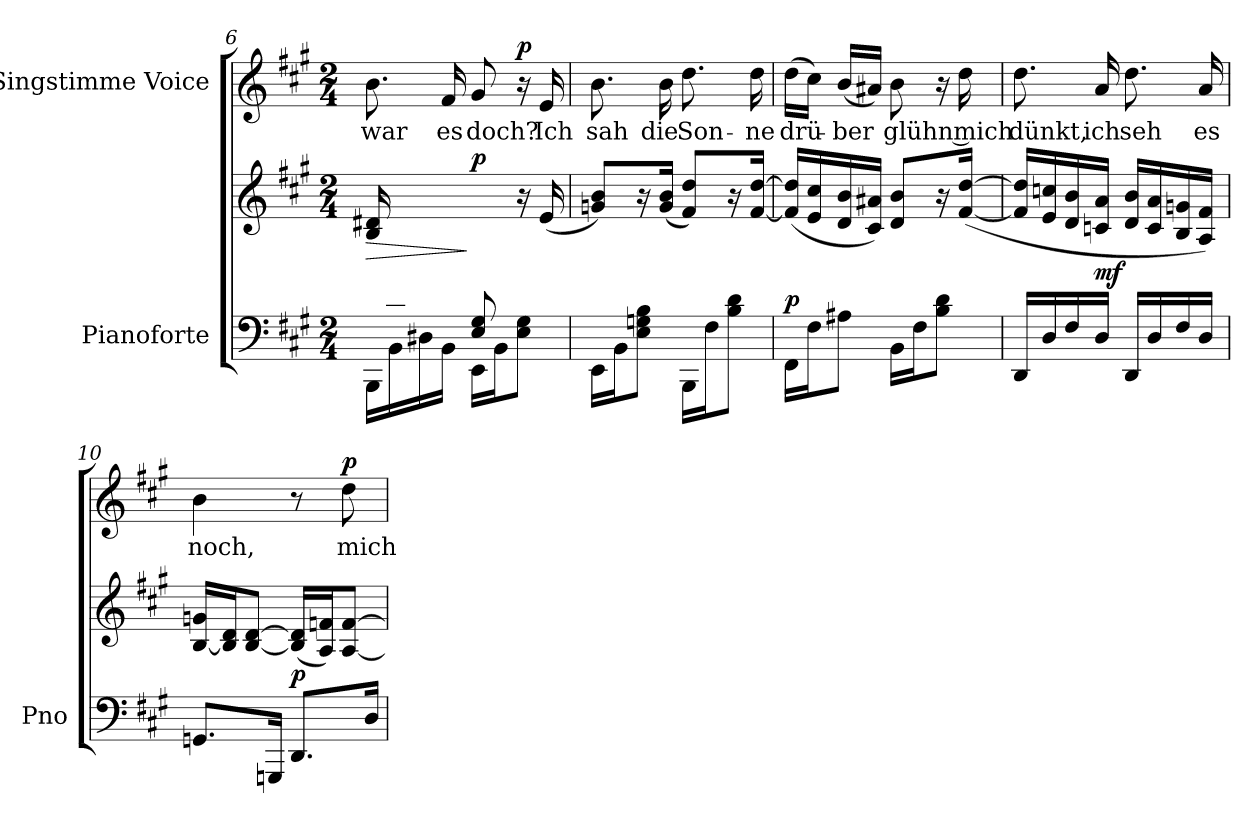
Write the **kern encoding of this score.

**kern	**kern	**dynam	**kern	**text	**dynam
*part2	*part2	*part2	*part1	*part1	*part1
*staff3	*staff2	*staff2/3	*staff1	*staff1	*staff1
*I"Pianoforte	*	*	*I"Singstimme Voice	*	*
*I'Pno	*	*	*	*	*
*clefF4	*clefG2	*	*clefG2	*	*
*k[f#c#g#]	*k[f#c#g#]	*	*k[f#c#g#]	*	*
*M2/4	*M2/4	*	*M2/4	*	*
=6	=6	=6	=6	=6	=6
*^	*	*	*	*	*
!	!	!	!LO:HP:b	!	!LO:LY:b	!
16ryy	16BBB\LL	16B/ 16d#X/LL	>	8.b\	war	.
16A/ 16c#X/	16BB\	8.ryy	.	.	.	.
16G#/ 16B/	16D#X\	.	.	.	.	.
!	!	!	!	!	!LO:LY:b	!
16F#/ 16A/JJ	16BB\JJ	.	.	16f#/	es	.
!	!	!	!LO:DY:n=1:a	!	!LO:LY:b	!
8E/ 8G#/	16EE\LL	8ryy	] p	8g#/	doch?	.
.	16BB\J	.	.	.	.	.
!	!	!	!	!	!	!LO:DY:a
8ryy	8E\ 8G#\J	16r	.	16r	.	p
!	!	!	!	!	!LO:LY:b	!
.	.	(<16e/	.	16e/	Ich	.
*v	*v	*	*	*	*	*
!!LO:LB:g=z
=7	=7	=7	=7	=7	=7
!	!	!	!	!LO:LY:b	!
16EE\LL	8gn/ 8b/L)	.	8.b\	sah	.
16BB\J	.	.	.	.	.
8E\ 8Gn\ 8B\J	16r	.	.	.	.
!	!	!	!	!LO:LY:b	!
.	(<16g/ 16b/Jk	.	16b\	die	.
!	!	!	!	!LO:LY:b	!
16BBB\LL	8f#/ 8dd/L)	.	8.dd\	Son-	.
16F#\J	.	.	.	.	.
8B\ 8d\J	16r	.	.	.	.
!	!	!	!	!LO:LY:b	!
.	[16f#/ [16dd/Jk	.	16dd\	-ne	.
=8	=8	=8	=8	=8	=8
!	!	!LO:DY:a=2	!	!LO:LY:b	!
16FF#\LL	(<16f#/] 16dd/]LL	p	(>16dd\LL	drü-	.
16F#\J	16e/ 16cc#/	.	16cc#\JJ)	.	.
!	!	!	!	!LO:LY:b	!
8A#X\J	16d/ 16b/	.	(<16b/LL	-ber	.
.	16c#/ 16a#X/JJ)	.	16a#X/JJ)	.	.
!	!	!	!	!LO:LY:b	!
16BB\LL	8d/ 8b/L	.	8b\	glühn _	.
16F#\J	.	.	.	.	.
8B\ 8d\J	16r	.	16r	.	.
!	!	!	!	!LO:LY:b	!
.	(>[16f#/ [16dd/Jk	.	16dd\	mich	.
=9	=9	=9	=9	=9	=9
!	!	!	!	!LO:LY:b	!
16DD/LL	16f#/] 16dd/]LL	.	8.dd\	dünkt,	.
16D/	16e/ 16ccn/	.	.	.	.
16F#/	16d/ 16b/	.	.	.	.
!	!	!LO:DY:a=2	!	!LO:LY:b	!
16D/JJ	16cn/ 16a/JJ	mf	16a/	ich	.
!	!	!	!	!LO:LY:b	!
16DD/LL	16d/ 16b/LL	.	8.dd\	seh	.
16D/	16c/ 16a/	.	.	.	.
16F#/	16B/ 16gn/	.	.	.	.
!	!	!	!	!LO:LY:b	!
16D/JJ	16A/ 16f#/JJ)	.	16a/	es	.
!!LO:LB:g=z
=10	=10	=10	=10	=10	=10
!	!	!	!	!LO:LY:b	!
8.GGn/L	[16B/ 16gn/LL	.	4b\	noch,	.
.	16B/] 16d/J	.	.	.	.
.	[8B/ [8d/J	.	.	.	.
16GGGn/Jk	.	.	.	.	.
!	!	!LO:DY:a=2	!	!	!
8.DD/L	(<16B/] 16d/]LL	p	8r	.	.
.	16A/ 16fn/J)	.	.	.	.
!	!	!	!	!LO:LY:b	!LO:DY:a
.	[8A/ [8f/J	.	8dd\	mich	p
16D/Jk	.	.	.	.	.
=	=	=	=	=	=
*-	*-	*-	*-	*-	*-
